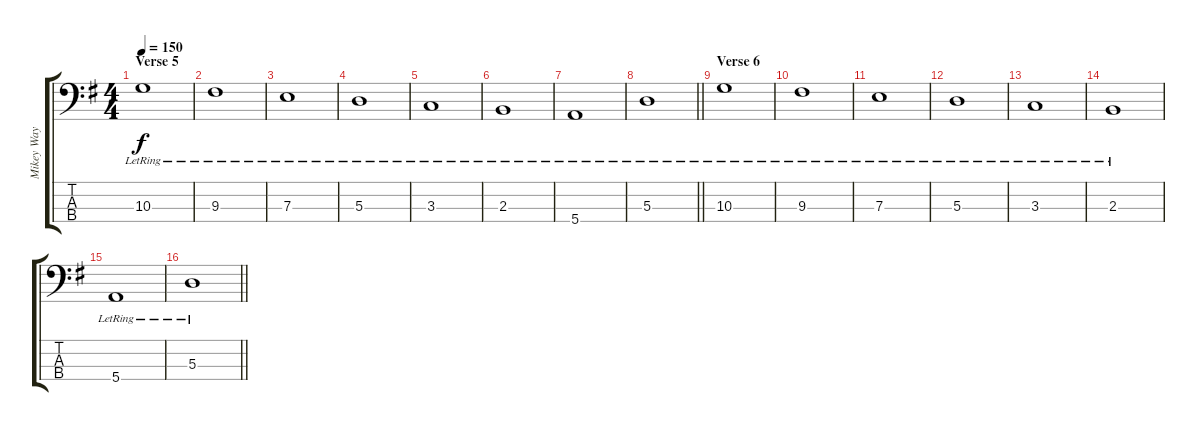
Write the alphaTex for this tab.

\track ("Mikey Way (bass)" "Mikey Way ") {instrument electricbassfinger}
\staff {score tabs}
\tuning (G2 D2 A1 E1) {hide}
\ts (4 4)
\section ("" "Verse 5")
\tempo 150
\clef f4
\ks eminor
10.3{lr}.1{dy f} |
9.3{lr}.1 |
7.3{lr}.1 |
5.3{lr}.1 |
3.3{lr}.1 |
2.3{lr}.1 |
5.4{lr}.1 |
\barLineRight lightlight
5.3{lr}.1 |
\section ("" "Verse 6")
10.3{lr}.1 |
9.3{lr}.1 |
7.3{lr}.1 |
5.3{lr}.1 |
3.3{lr}.1 |
2.3{lr}.1 |
5.4{lr}.1 |
\barLineRight lightlight
5.3{lr}.1
